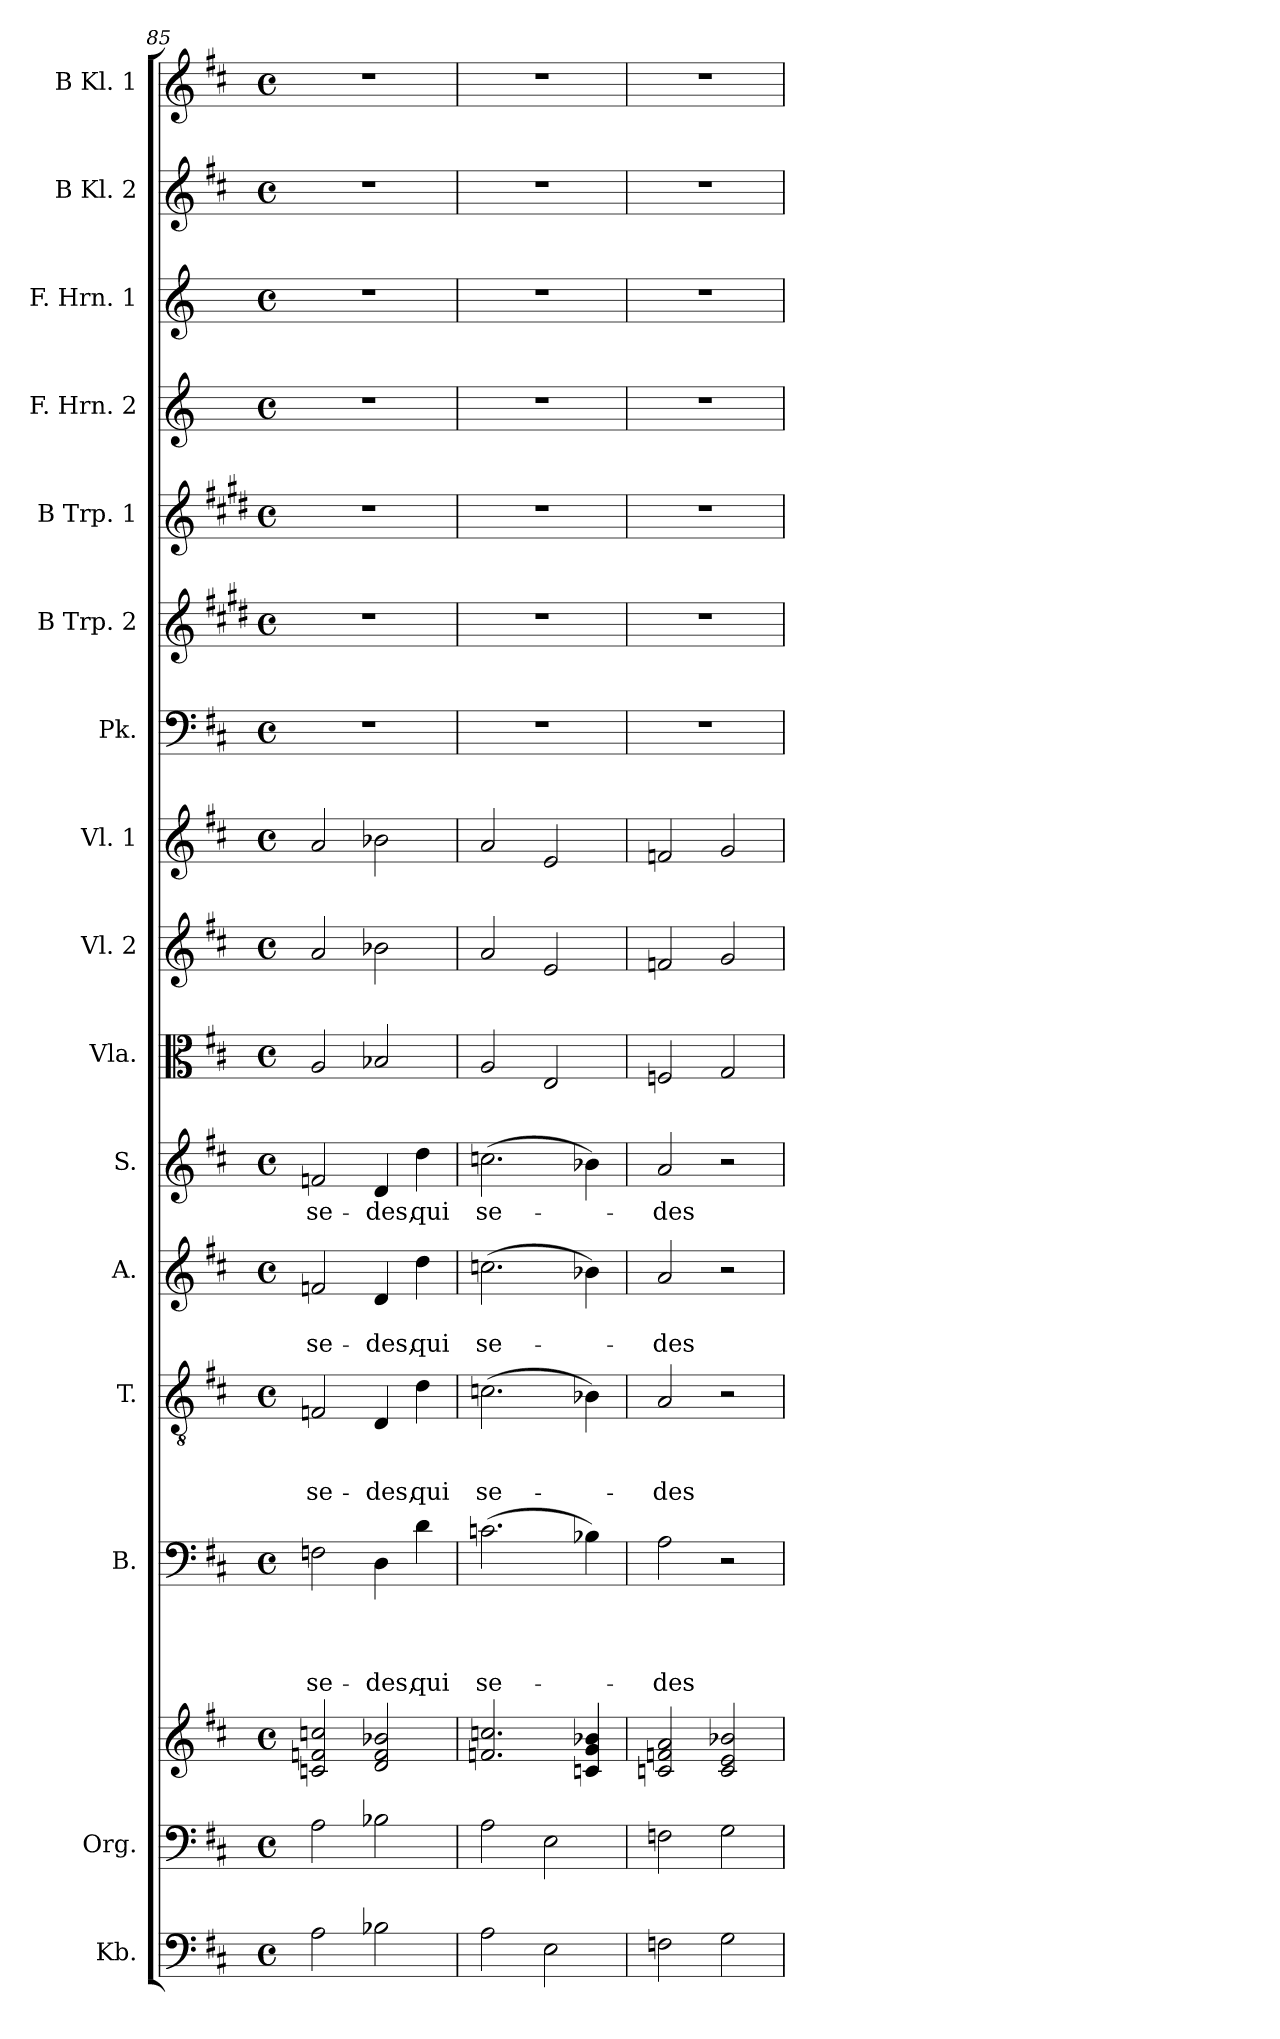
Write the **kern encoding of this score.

**kern	**kern	**kern	**kern	**text	**text	**text	**text	**kern	**text	**text	**text	**kern	**text	**text	**kern	**text	**kern	**kern	**kern	**kern	**kern	**kern	**kern	**kern	**kern	**kern
*part16	*part15	*part15	*part14	*part14	*part14	*part14	*part14	*part13	*part13	*part13	*part13	*part12	*part12	*part12	*part11	*part11	*part10	*part9	*part8	*part7	*part6	*part5	*part4	*part3	*part2	*part1
*staff17	*staff16	*staff15	*staff14	*staff14	*staff14	*staff14	*staff14	*staff13	*staff13	*staff13	*staff13	*staff12	*staff12	*staff12	*staff11	*staff11	*staff10	*staff9	*staff8	*staff7	*staff6	*staff5	*staff4	*staff3	*staff2	*staff1
*I"Kb.	*I"Org.	*	*I"B.	*	*	*	*	*I"T.	*	*	*	*I"A.	*	*	*I"S.	*	*I"Vla.	*I"Vl. 2	*I"Vl. 1	*I"Pk.	*I"B Trp. 2	*I"B Trp. 1	*I"F. Hrn. 2	*I"F. Hrn. 1	*I"B Kl. 2	*I"B Kl. 1
*I'Kb.	*	*	*I'B.	*	*	*	*	*I'T.	*	*	*	*I'A.	*	*	*I'S.	*	*I'Vla.	*I'Vl. 2	*I'Vl. 1	*I'Pk.	*I'B Trp. 2	*I'B Trp. 1	*I'F. Hrn. 2	*I'F. Hrn. 1	*I'B Kl. 2	*I'B Kl. 1
*clefF4	*clefF4	*clefG2	*clefF4	*	*	*	*	*clefGv2	*	*	*	*clefG2	*	*	*clefG2	*	*clefC3	*clefG2	*clefG2	*clefF4	*clefG2	*clefG2	*clefG2	*clefG2	*clefG2	*clefG2
*	*	*	*	*	*	*	*	*	*	*	*	*	*	*	*	*	*	*	*	*	*ITrd1c2	*ITrd1c2	*ITrd-1c-2	*ITrd-1c-2	*	*
*k[f#c#]	*k[f#c#]	*k[f#c#]	*k[f#c#]	*	*	*	*	*k[f#c#]	*	*	*	*k[f#c#]	*	*	*k[f#c#]	*	*k[f#c#]	*k[f#c#]	*k[f#c#]	*k[f#c#]	*k[f#c#]	*k[f#c#]	*k[f#c#]	*k[f#c#]	*k[f#c#]	*k[f#c#]
*D:	*D:	*D:	*D:	*	*	*	*	*D:	*	*	*	*D:	*	*	*D:	*	*D:	*D:	*D:	*D:	*D:	*D:	*D:	*D:	*D:	*D:
*M4/4	*M4/4	*M4/4	*M4/4	*	*	*	*	*M4/4	*	*	*	*M4/4	*	*	*M4/4	*	*M4/4	*M4/4	*M4/4	*M4/4	*M4/4	*M4/4	*M4/4	*M4/4	*M4/4	*M4/4
*met(c)	*met(c)	*met(c)	*met(c)	*	*	*	*	*met(c)	*	*	*	*met(c)	*	*	*met(c)	*	*met(c)	*met(c)	*met(c)	*met(c)	*met(c)	*met(c)	*met(c)	*met(c)	*met(c)	*met(c)
=85	=85	=85	=85	=85	=85	=85	=85	=85	=85	=85	=85	=85	=85	=85	=85	=85	=85	=85	=85	=85	=85	=85	=85	=85	=85	=85
!	!	!	!	!	!	!	!LO:LY:b	!	!	!	!LO:LY:b	!	!	!LO:LY:b	!	!LO:LY:b	!	!	!	!	!	!	!	!	!	!
2A\	2A\	2cn/ 2fn/ 2ccn/	2Fn\	.	.	.	se-	2Fn/	.	.	se-	2fn/	.	se-	2fn/	se-	2A/	2a/	2a/	1r	1r	1r	1r	1r	1r	1r
!	!	!	!	!	!	!	!LO:LY:b	!	!	!	!LO:LY:b	!	!	!LO:LY:b	!	!LO:LY:b	!	!	!	!	!	!	!	!	!	!
2B-X\	2B-X\	2d/ 2f/ 2b-X/	4D\	.	.	.	-des,	4D/	.	.	-des,	4d/	.	-des,	4d/	-des,	2B-X/	2b-X\	2b-X\	.	.	.	.	.	.	.
!	!	!	!	!	!	!	!LO:LY:b	!	!	!	!LO:LY:b	!	!	!LO:LY:b	!	!LO:LY:b	!	!	!	!	!	!	!	!	!	!
.	.	.	4d\	.	.	.	qui	4d\	.	.	qui	4dd\	.	qui	4dd\	qui	.	.	.	.	.	.	.	.	.	.
=86	=86	=86	=86	=86	=86	=86	=86	=86	=86	=86	=86	=86	=86	=86	=86	=86	=86	=86	=86	=86	=86	=86	=86	=86	=86	=86
!	!	!	!	!	!	!	!LO:LY:b	!	!	!	!LO:LY:b	!	!	!LO:LY:b	!	!LO:LY:b	!	!	!	!	!	!	!	!	!	!
2A\	2A\	2.fn/ 2.ccn/	(>2.cn\	.	.	.	se-	(>2.cn\	.	.	se-	(>2.ccn\	.	se-	(>2.ccn\	se-	2A/	2a/	2a/	1r	1r	1r	1r	1r	1r	1r
2E\	2E\	.	.	.	.	.	.	.	.	.	.	.	.	.	.	.	2E/	2e/	2e/	.	.	.	.	.	.	.
.	.	4cn/ 4g/ 4b-X/	4B-X\)	.	.	.	.	4B-X\)	.	.	.	4b-X\)	.	.	4b-X\)	.	.	.	.	.	.	.	.	.	.	.
=87	=87	=87	=87	=87	=87	=87	=87	=87	=87	=87	=87	=87	=87	=87	=87	=87	=87	=87	=87	=87	=87	=87	=87	=87	=87	=87
!	!	!	!	!	!	!	!LO:LY:b	!	!	!	!LO:LY:b	!	!	!LO:LY:b	!	!LO:LY:b	!	!	!	!	!	!	!	!	!	!
2Fn\	2Fn\	2cn/ 2fn/ 2a/	2A\	.	.	.	-des	2A/	.	.	-des	2a/	.	-des	2a/	-des	2Fn/	2fn/	2fn/	1r	1r	1r	1r	1r	1r	1r
2G\	2G\	2c/ 2e/ 2b-X/	2r	.	.	.	.	2r	.	.	.	2r	.	.	2r	.	2G/	2g/	2g/	.	.	.	.	.	.	.
=	=	=	=	=	=	=	=	=	=	=	=	=	=	=	=	=	=	=	=	=	=	=	=	=	=	=
*-	*-	*-	*-	*-	*-	*-	*-	*-	*-	*-	*-	*-	*-	*-	*-	*-	*-	*-	*-	*-	*-	*-	*-	*-	*-	*-
